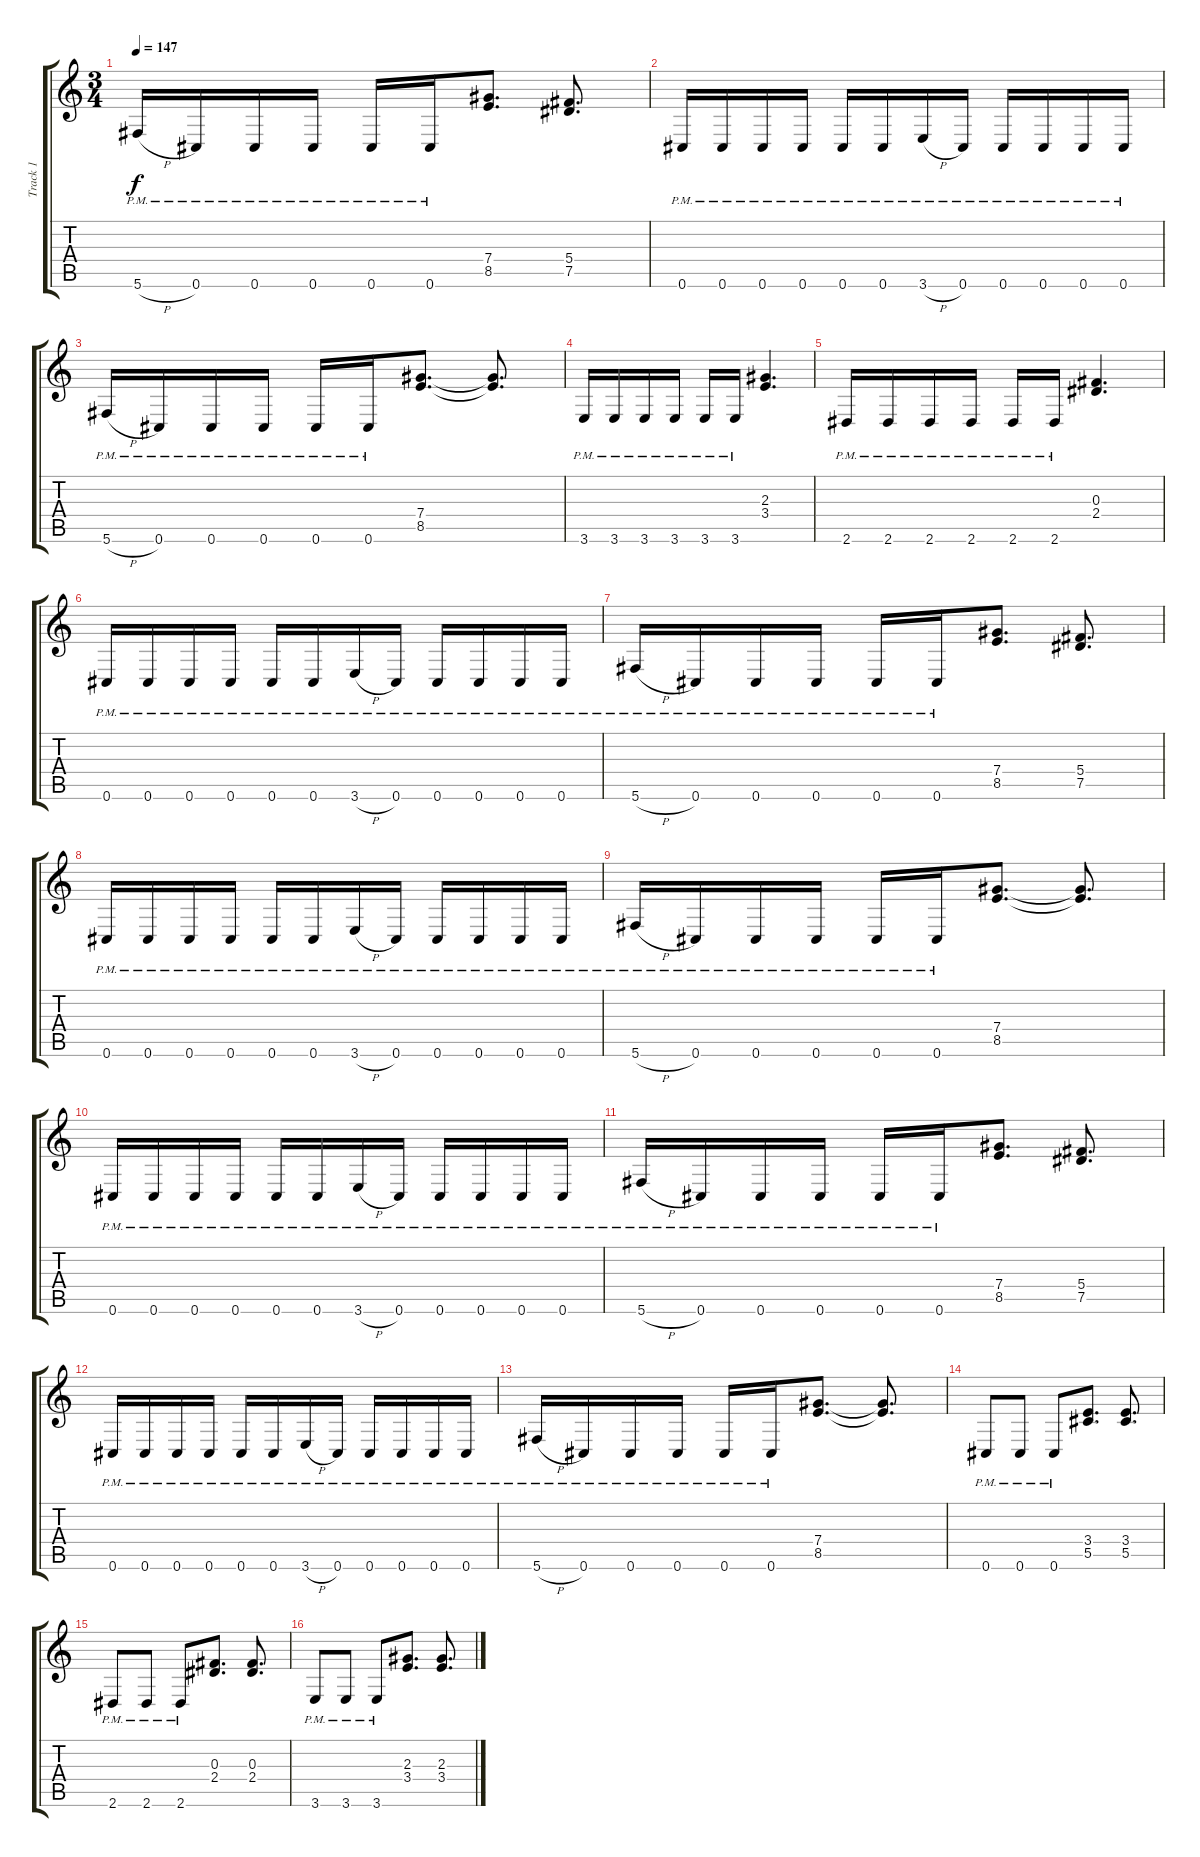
\track ("Track 1" "Track 1") {instrument distortionguitar}
\staff {score tabs}
\tuning (Eb4 Bb3 Gb3 Db3 Ab2 Db2) {hide}
\ts (3 4)
\tempo 147
\clef g2
\ks c
5.6{h pm}.16{dy f} 0.6{pm}.16 0.6{pm}.16 0.6{pm}.16 0.6{pm}.16 0.6{pm}.16 (7.4 8.5).8{d} (5.4 7.5).8{d} |
0.6{pm}.16 0.6{pm}.16 0.6{pm}.16 0.6{pm}.16 0.6{pm}.16 0.6{pm}.16 3.6{h pm}.16 0.6{pm}.16 0.6{pm}.16 0.6{pm}.16 0.6{pm}.16 0.6{pm}.16 |
5.6{h pm}.16 0.6{pm}.16 0.6{pm}.16 0.6{pm}.16 0.6{pm}.16 0.6{pm}.16 (7.4 8.5).8{d} (7.4{t} 8.5{t}).8{d} |
3.6{pm}.16 3.6{pm}.16 3.6{pm}.16 3.6{pm}.16 3.6{pm}.16 3.6{pm}.16 (2.3 3.4).4{d} |
2.6{pm}.16 2.6{pm}.16 2.6{pm}.16 2.6{pm}.16 2.6{pm}.16 2.6{pm}.16 (0.3 2.4).4{d} |
0.6{pm}.16 0.6{pm}.16 0.6{pm}.16 0.6{pm}.16 0.6{pm}.16 0.6{pm}.16 3.6{h pm}.16 0.6{pm}.16 0.6{pm}.16 0.6{pm}.16 0.6{pm}.16 0.6{pm}.16 |
5.6{h pm}.16 0.6{pm}.16 0.6{pm}.16 0.6{pm}.16 0.6{pm}.16 0.6{pm}.16 (7.4 8.5).8{d} (5.4 7.5).8{d} |
0.6{pm}.16 0.6{pm}.16 0.6{pm}.16 0.6{pm}.16 0.6{pm}.16 0.6{pm}.16 3.6{h pm}.16 0.6{pm}.16 0.6{pm}.16 0.6{pm}.16 0.6{pm}.16 0.6{pm}.16 |
5.6{h pm}.16 0.6{pm}.16 0.6{pm}.16 0.6{pm}.16 0.6{pm}.16 0.6{pm}.16 (7.4 8.5).8{d} (7.4{t} 8.5{t}).8{d} |
0.6{pm}.16 0.6{pm}.16 0.6{pm}.16 0.6{pm}.16 0.6{pm}.16 0.6{pm}.16 3.6{h pm}.16 0.6{pm}.16 0.6{pm}.16 0.6{pm}.16 0.6{pm}.16 0.6{pm}.16 |
5.6{h pm}.16 0.6{pm}.16 0.6{pm}.16 0.6{pm}.16 0.6{pm}.16 0.6{pm}.16 (7.4 8.5).8{d} (5.4 7.5).8{d} |
0.6{pm}.16 0.6{pm}.16 0.6{pm}.16 0.6{pm}.16 0.6{pm}.16 0.6{pm}.16 3.6{h pm}.16 0.6{pm}.16 0.6{pm}.16 0.6{pm}.16 0.6{pm}.16 0.6{pm}.16 |
5.6{h pm}.16 0.6{pm}.16 0.6{pm}.16 0.6{pm}.16 0.6{pm}.16 0.6{pm}.16 (7.4 8.5).8{d} (7.4{t} 8.5{t}).8{d} |
0.6{pm}.8 0.6{pm}.8 0.6{pm}.8 (3.4 5.5).8{d} (3.4 5.5).8{d} |
2.6{pm}.8 2.6{pm}.8 2.6{pm}.8 (0.3 2.4).8{d} (0.3 2.4).8{d} |
3.6{pm}.8 3.6{pm}.8 3.6{pm}.8 (2.3 3.4).8{d} (2.3 3.4).8{d}
